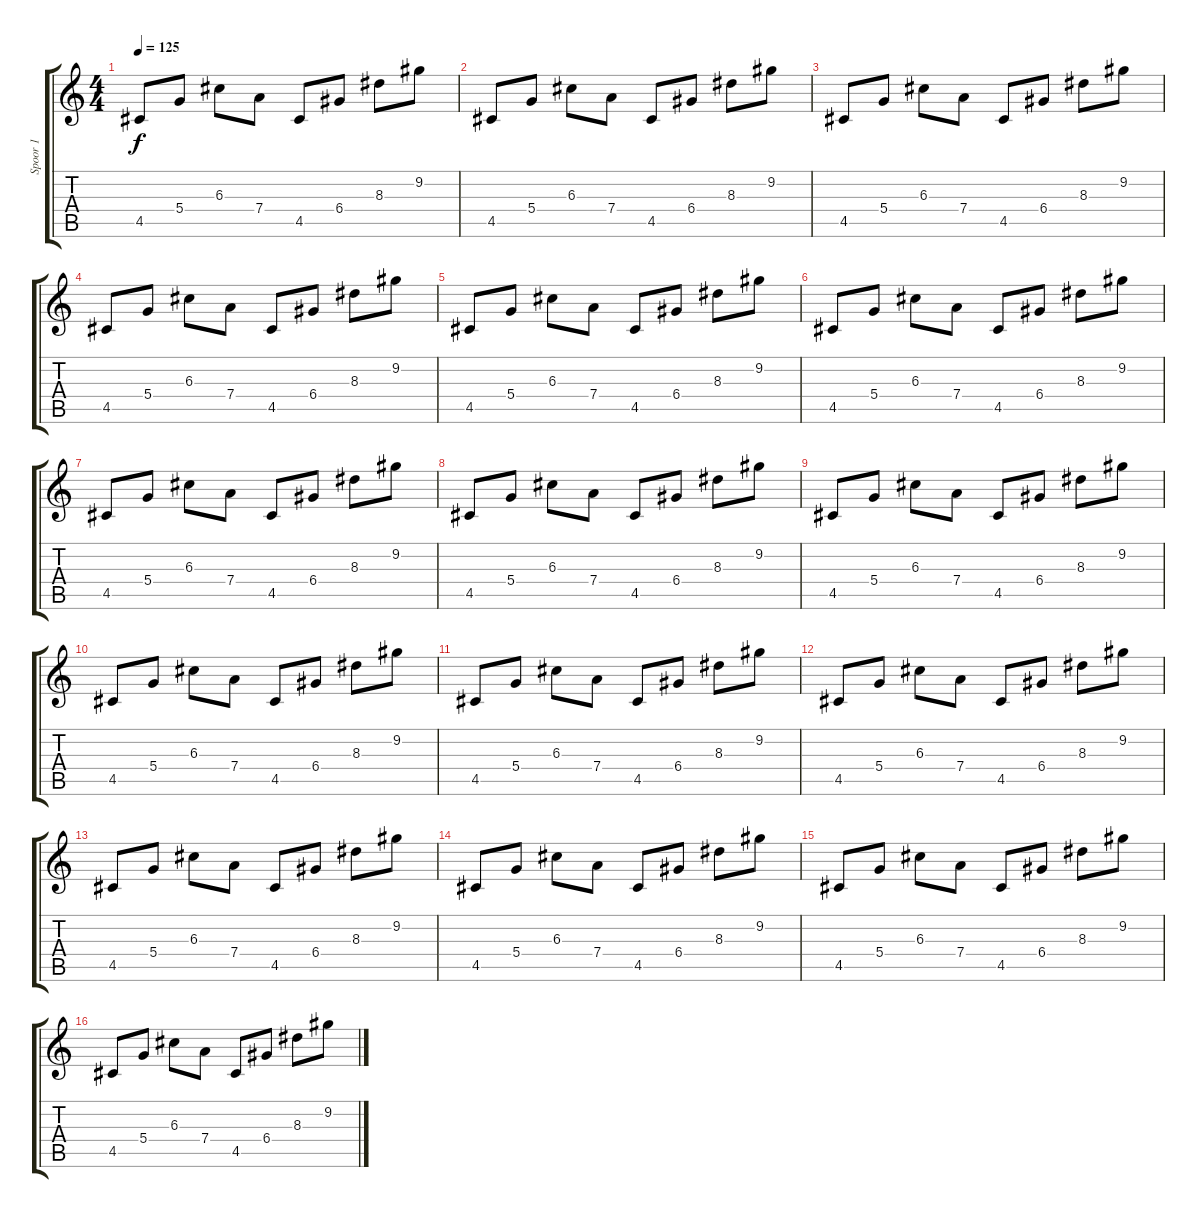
\track ("Spoor 1" "Spoor 1") {instrument acousticguitarnylon}
\staff {score tabs}
\tuning (E4 B3 G3 D3 A2 E2) {hide}
\ts (4 4)
\tempo 125
\clef g2
\ks c
4.5.8{dy f instrument acousticguitarnylon} 5.4.8 6.3.8 7.4.8 4.5.8 6.4.8 8.3.8 9.2.8 |
4.5.8 5.4.8 6.3.8 7.4.8 4.5.8 6.4.8 8.3.8 9.2.8 |
4.5.8 5.4.8 6.3.8 7.4.8 4.5.8 6.4.8 8.3.8 9.2.8 |
4.5.8 5.4.8 6.3.8 7.4.8 4.5.8 6.4.8 8.3.8 9.2.8 |
4.5.8 5.4.8 6.3.8 7.4.8 4.5.8 6.4.8 8.3.8 9.2.8 |
4.5.8 5.4.8 6.3.8 7.4.8 4.5.8 6.4.8 8.3.8 9.2.8 |
4.5.8 5.4.8 6.3.8 7.4.8 4.5.8 6.4.8 8.3.8 9.2.8 |
4.5.8 5.4.8 6.3.8 7.4.8 4.5.8 6.4.8 8.3.8 9.2.8 |
4.5.8 5.4.8 6.3.8 7.4.8 4.5.8 6.4.8 8.3.8 9.2.8 |
4.5.8 5.4.8 6.3.8 7.4.8 4.5.8 6.4.8 8.3.8 9.2.8 |
4.5.8 5.4.8 6.3.8 7.4.8 4.5.8 6.4.8 8.3.8 9.2.8 |
4.5.8 5.4.8 6.3.8 7.4.8 4.5.8 6.4.8 8.3.8 9.2.8 |
4.5.8 5.4.8 6.3.8 7.4.8 4.5.8 6.4.8 8.3.8 9.2.8 |
4.5.8 5.4.8 6.3.8 7.4.8 4.5.8 6.4.8 8.3.8 9.2.8 |
4.5.8 5.4.8 6.3.8 7.4.8 4.5.8 6.4.8 8.3.8 9.2.8 |
4.5.8 5.4.8 6.3.8 7.4.8 4.5.8 6.4.8 8.3.8 9.2.8
